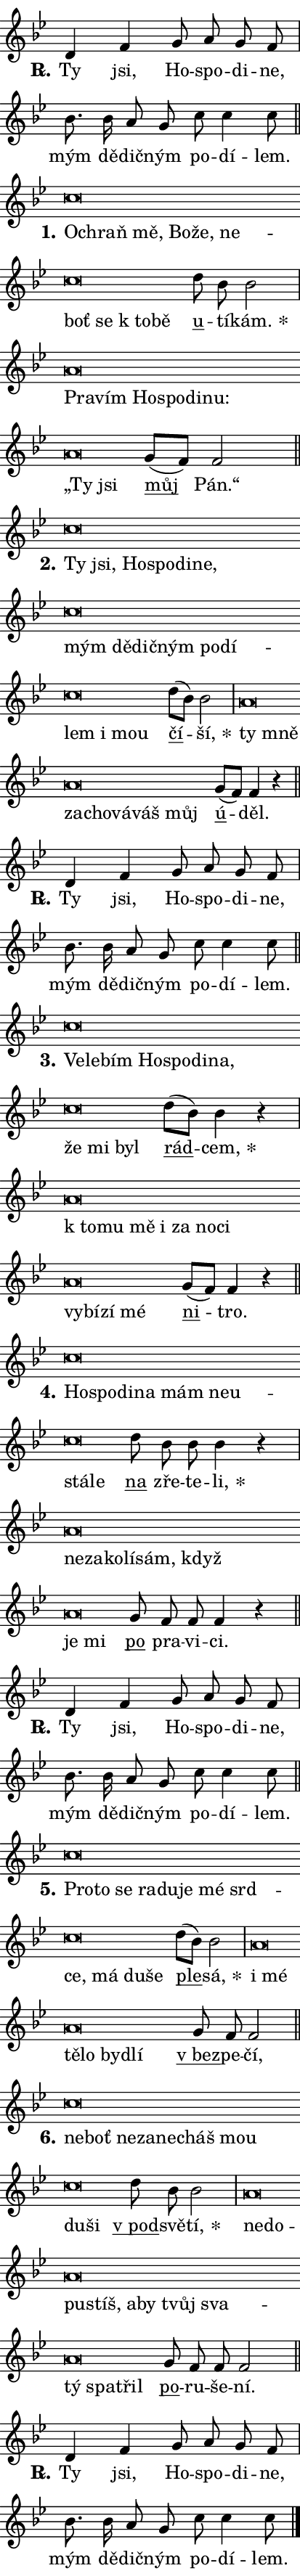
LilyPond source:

\version "2.22.1"
\header { tagline = "" }
\paper {
  indent = 0\cm
  top-margin = 0\cm
  right-margin = 0\cm
  bottom-margin = 0\cm
  left-margin = 0\cm
  paper-width = 7\cm
  page-breaking = #ly:one-page-breaking
  system-system-spacing.basic-distance = #11
  score-system-spacing.basic-distance = #11
  ragged-last = ##f
}


%% Author: Thomas Morley
%% https://lists.gnu.org/archive/html/lilypond-user/2020-05/msg00002.html
#(define (line-position grob)
"Returns position of @var[grob} in current system:
   @code{'start}, if at first time-step
   @code{'end}, if at last time-step
   @code{'middle} otherwise
"
  (let* ((col (ly:item-get-column grob))
         (ln (ly:grob-object col 'left-neighbor))
         (rn (ly:grob-object col 'right-neighbor))
         (col-to-check-left (if (ly:grob? ln) ln col))
         (col-to-check-right (if (ly:grob? rn) rn col))
         (break-dir-left
           (and
             (ly:grob-property col-to-check-left 'non-musical #f)
             (ly:item-break-dir col-to-check-left)))
         (break-dir-right
           (and
             (ly:grob-property col-to-check-right 'non-musical #f)
             (ly:item-break-dir col-to-check-right))))
        (cond ((eqv? 1 break-dir-left) 'start)
              ((eqv? -1 break-dir-right) 'end)
              (else 'middle))))

#(define (tranparent-at-line-position vctor)
  (lambda (grob)
  "Relying on @code{line-position} select the relevant enry from @var{vctor}.
Used to determine transparency,"
    (case (line-position grob)
      ((end) (not (vector-ref vctor 0)))
      ((middle) (not (vector-ref vctor 1)))
      ((start) (not (vector-ref vctor 2))))))

noteHeadBreakVisibility =
#(define-music-function (break-visibility)(vector?)
"Makes @code{NoteHead}s transparent relying on @var{break-visibility}"
#{
  \override NoteHead.transparent =
    #(tranparent-at-line-position break-visibility)
#})

#(define delete-ledgers-for-transparent-note-heads
  (lambda (grob)
    "Reads whether a @code{NoteHead} is transparent.
If so this @code{NoteHead} is removed from @code{'note-heads} from
@var{grob}, which is supposed to be @code{LedgerLineSpanner}.
As a result ledgers are not printed for this @code{NoteHead}"
    (let* ((nhds-array (ly:grob-object grob 'note-heads))
           (nhds-list
             (if (ly:grob-array? nhds-array)
                 (ly:grob-array->list nhds-array)
                 '()))
           ;; Relies on the transparent-property being done before
           ;; Staff.LedgerLineSpanner.after-line-breaking is executed.
           ;; This is fragile ...
           (to-keep
             (remove
               (lambda (nhd)
                 (ly:grob-property nhd 'transparent #f))
               nhds-list)))
      ;; TODO find a better method to iterate over grob-arrays, similiar
      ;; to filter/remove etc for lists
      ;; For now rebuilt from scratch
      (set! (ly:grob-object grob 'note-heads)  '())
      (for-each
        (lambda (nhd)
          (ly:pointer-group-interface::add-grob grob 'note-heads nhd))
        to-keep))))

hideNotes = {
  \noteHeadBreakVisibility #begin-of-line-visible
}
unHideNotes = {
  \noteHeadBreakVisibility #all-visible
}

% work-around for resetting accidentals
% https://lilypond.org/doc/v2.23/Documentation/notation/displaying-rhythms#unmetered-music
cadenzaMeasure = {
  \cadenzaOff
  \partial 1024 s1024
  \cadenzaOn
}

#(define-markup-command (accent layout props text) (markup?)
  "Underline accented syllable"
  (interpret-markup layout props
    #{\markup \override #'(offset . 4.3) \underline { #text }#}))

responsum = \markup \concat {
  "R" \hspace #-1.05 \path #0.1 #'((moveto 0 0.07) (lineto 0.9 0.8)) \hspace #0.05 "."
}

\layout {
    \context {
        \Staff
        \remove "Time_signature_engraver"
        \override LedgerLineSpanner.after-line-breaking = #delete-ledgers-for-transparent-note-heads
    }
    \context {
        \Voice {
            \override NoteHead.output-attributes = #'((class . "notehead"))
            \override Hairpin.height = #0.55
        }
    }
    \context {
        \Lyrics {
            \override StanzaNumber.output-attributes = #'((class . "stanzanumber"))
            \override LyricSpace.minimum-distance = #0.9
            \override LyricText.font-name = #"TeX Gyre Schola"
            \override LyricText.font-size = 1
            \override StanzaNumber.font-name = #"TeX Gyre Schola Bold"
            \override StanzaNumber.font-size = 1
        }
    }
}

% magnetic-lyrics.ily
%
%   written by
%     Jean Abou Samra <jean@abou-samra.fr>
%     Werner Lemberg <wl@gnu.org>
%
%   adapted by
%     Jiri Hon <jiri.hon@gmail.com>
%
% Version 2022-Apr-15

% https://www.mail-archive.com/lilypond-user@gnu.org/msg149350.html

#(define (Left_hyphen_pointer_engraver context)
   "Collect syllable-hyphen-syllable occurrences in lyrics and store
them in properties.  This engraver only looks to the left.  For
example, if the lyrics input is @code{foo -- bar}, it does the
following.

@itemize @bullet
@item
Set the @code{text} property of the @code{LyricHyphen} grob between
@q{foo} and @q{bar} to @code{foo}.

@item
Set the @code{left-hyphen} property of the @code{LyricText} grob with
text @q{foo} to the @code{LyricHyphen} grob between @q{foo} and
@q{bar}.
@end itemize

Use this auxiliary engraver in combination with the
@code{lyric-@/text::@/apply-@/magnetic-@/offset!} hook."
   (let ((hyphen #f)
         (text #f))
     (make-engraver
      (acknowledgers
       ((lyric-syllable-interface engraver grob source-engraver)
        (set! text grob)))
      (end-acknowledgers
       ((lyric-hyphen-interface engraver grob source-engraver)
        ;(when (not (grob::has-interface grob 'lyric-space-interface))
          (set! hyphen grob)));)
      ((stop-translation-timestep engraver)
       (when (and text hyphen)
         (ly:grob-set-object! text 'left-hyphen hyphen))
       (set! text #f)
       (set! hyphen #f)))))

#(define (lyric-text::apply-magnetic-offset! grob)
   "If the space between two syllables is less than the value in
property @code{LyricText@/.details@/.squash-threshold}, move the right
syllable to the left so that it gets concatenated with the left
syllable.

Use this function as a hook for
@code{LyricText@/.after-@/line-@/breaking} if the
@code{Left_@/hyphen_@/pointer_@/engraver} is active."
   (let ((hyphen (ly:grob-object grob 'left-hyphen #f)))
     (when hyphen
       (let ((left-text (ly:spanner-bound hyphen LEFT)))
         (when (grob::has-interface left-text 'lyric-syllable-interface)
           (let* ((common (ly:grob-common-refpoint grob left-text X))
                  (this-x-ext (ly:grob-extent grob common X))
                  (left-x-ext
                   (begin
                     ;; Trigger magnetism for left-text.
                     (ly:grob-property left-text 'after-line-breaking)
                     (ly:grob-extent left-text common X)))
                  ;; `delta` is the gap width between two syllables.
                  (delta (- (interval-start this-x-ext)
                            (interval-end left-x-ext)))
                  (details (ly:grob-property grob 'details))
                  (threshold (assoc-get 'squash-threshold details 0.2)))
             (when (< delta threshold)
               (let* (;; We have to manipulate the input text so that
                      ;; ligatures crossing syllable boundaries are not
                      ;; disabled.  For languages based on the Latin
                      ;; script this is essentially a beautification.
                      ;; However, for non-Western scripts it can be a
                      ;; necessity.
                      (lt (ly:grob-property left-text 'text))
                      (rt (ly:grob-property grob 'text))
                      (is-space (grob::has-interface hyphen 'lyric-space-interface))
                      (space (if is-space " " ""))
                      (space-markup (grob-interpret-markup grob " "))
                      (space-size (interval-length (ly:stencil-extent space-markup X)))
                      (extra-delta (if is-space space-size 0))
                      ;; Append new syllable.
                      (ltrt-space (if (and (string? lt) (string? rt))
                                (string-append lt space rt)
                                (make-concat-markup (list lt space rt))))
                      ;; Right-align `ltrt` to the right side.
                      (ltrt-space-markup (grob-interpret-markup
                               grob
                               (make-translate-markup
                                (cons (interval-length this-x-ext) 0)
                                (make-right-align-markup ltrt-space)))))
                 (begin
                   ;; Don't print `left-text`.
                   (ly:grob-set-property! left-text 'stencil #f)
                   ;; Set text and stencil (which holds all collected
                   ;; syllables so far) and shift it to the left.
                   (ly:grob-set-property! grob 'text ltrt-space)
                   (ly:grob-set-property! grob 'stencil ltrt-space-markup)
                   (ly:grob-translate-axis! grob (- (- delta extra-delta)) X))))))))))


#(define (lyric-hyphen::displace-bounds-first grob)
   ;; Make very sure this callback isn't triggered too early.
   (let ((left (ly:spanner-bound grob LEFT))
         (right (ly:spanner-bound grob RIGHT)))
     (ly:grob-property left 'after-line-breaking)
     (ly:grob-property right 'after-line-breaking)
     (ly:lyric-hyphen::print grob)))

squashThreshold = #0.4

\layout {
  \context {
    \Lyrics
    \consists #Left_hyphen_pointer_engraver
    \override LyricText.after-line-breaking =
      #lyric-text::apply-magnetic-offset!
    \override LyricHyphen.stencil = #lyric-hyphen::displace-bounds-first
    \override LyricText.details.squash-threshold = \squashThreshold
    \override LyricHyphen.minimum-distance = 0
    \override LyricHyphen.minimum-length = \squashThreshold
  }
}

squash = \override LyricText.details.squash-threshold = 9999
unSquash = \override LyricText.details.squash-threshold = \squashThreshold

left = \override LyricText.self-alignment-X = #LEFT
unLeft = \revert LyricText.self-alignment-X

starOffset = #(lambda (grob) 
                (let ((x_offset (ly:self-alignment-interface::aligned-on-x-parent grob)))
                  (if (= x_offset 0) 0 (+ x_offset 1.2))))

star = #(define-music-function (syllable)(string?)
"Append star separator at the end of a syllable"
#{
  \once \override LyricText.X-offset = #starOffset
  \lyricmode { \markup {
    #syllable
    \override #'((font-name . "TeX Gyre Schola Bold")) \hspace #0.2 \lower #0.65 \larger "*"
  } }
#})

starAccent = #(define-music-function (syllable)(string?)
"Append star separator at the end of a syllable and make accent"
#{
  \once \override LyricText.X-offset = #starOffset
  \lyricmode { \markup {
    \accent #syllable
    \override #'((font-name . "TeX Gyre Schola Bold")) \hspace #0.2 \lower #0.65 \larger "*"
  } }
#})

breath = #(define-music-function (syllable)(string?)
"Append breathing indicator at the end of a syllable"
#{
  \lyricmode { \markup { #syllable "+" } }
#})

optionalBreath = #(define-music-function (syllable)(string?)
"Append optional breathing indicator at the end of a syllable"
#{
  \lyricmode { \markup { #syllable "(+)" } }
#})


\score {
    <<
        \new Voice = "melody" { \cadenzaOn \key bes \major \relative { d'4 f g8 a g f \cadenzaMeasure \bar "|" bes8. bes16 a8 g \bar "" c c4 c8 \cadenzaMeasure \bar "||" \break }
\relative { c''\breve*1/16 \hideNotes \breve*1/16 \bar "" \breve*1/16 \bar "" \breve*1/16 \bar "" \breve*1/16 \bar "" \breve*1/16 \bar "" \breve*1/16 \bar "" \breve*1/16 \bar "" \breve*1/16 \breve*1/16 \bar "" \unHideNotes \bar "" d8 bes bes2 \cadenzaMeasure \bar "|" a\breve*1/16 \hideNotes \breve*1/16 \bar "" \breve*1/16 \bar "" \breve*1/16 \bar "" \breve*1/16 \bar "" \breve*1/16 \bar "" \breve*1/16 \breve*1/16 \bar "" \unHideNotes \bar "" g8[( f)] f2 \cadenzaMeasure \bar "||" \break }
\relative { c''\breve*1/16 \hideNotes \breve*1/16 \bar "" \breve*1/16 \bar "" \breve*1/16 \bar "" \breve*1/16 \bar "" \breve*1/16 \bar "" \breve*1/16 \bar "" \breve*1/16 \bar "" \breve*1/16 \bar "" \breve*1/16 \bar "" \breve*1/16 \bar "" \breve*1/16 \bar "" \breve*1/16 \bar "" \breve*1/16 \breve*1/16 \bar "" \unHideNotes \bar "" d8[( bes)] bes2 \cadenzaMeasure \bar "|" a\breve*1/16 \hideNotes \breve*1/16 \bar "" \breve*1/16 \bar "" \breve*1/16 \bar "" \breve*1/16 \bar "" \breve*1/16 \breve*1/16 \bar "" \unHideNotes \bar "" g8[( f)] f4 r \cadenzaMeasure \bar "||" \break }
\relative { d'4 f g8 a g f \cadenzaMeasure \bar "|" bes8. bes16 a8 g \bar "" c c4 c8 \cadenzaMeasure \bar "||" \break }
\relative { c''\breve*1/16 \hideNotes \breve*1/16 \bar "" \breve*1/16 \bar "" \breve*1/16 \bar "" \breve*1/16 \bar "" \breve*1/16 \bar "" \breve*1/16 \bar "" \breve*1/16 \bar "" \breve*1/16 \breve*1/16 \bar "" \unHideNotes \bar "" d8[( bes)] bes4 r \cadenzaMeasure \bar "|" a\breve*1/16 \hideNotes \breve*1/16 \bar "" \breve*1/16 \bar "" \breve*1/16 \bar "" \breve*1/16 \bar "" \breve*1/16 \bar "" \breve*1/16 \bar "" \breve*1/16 \bar "" \breve*1/16 \bar "" \breve*1/16 \breve*1/16 \bar "" \unHideNotes \bar "" g8[( f)] f4 r \cadenzaMeasure \bar "||" \break }
\relative { c''\breve*1/16 \hideNotes \breve*1/16 \bar "" \breve*1/16 \bar "" \breve*1/16 \bar "" \breve*1/16 \bar "" \breve*1/16 \bar "" \breve*1/16 \bar "" \breve*1/16 \breve*1/16 \bar "" \unHideNotes \bar "" d8 bes bes bes4 r \cadenzaMeasure \bar "|" a\breve*1/16 \hideNotes \breve*1/16 \bar "" \breve*1/16 \bar "" \breve*1/16 \bar "" \breve*1/16 \bar "" \breve*1/16 \bar "" \breve*1/16 \breve*1/16 \bar "" \unHideNotes \bar "" g8 f f f4 r \cadenzaMeasure \bar "||" \break }
\relative { d'4 f g8 a g f \cadenzaMeasure \bar "|" bes8. bes16 a8 g \bar "" c c4 c8 \cadenzaMeasure \bar "||" \break }
\relative { c''\breve*1/16 \hideNotes \breve*1/16 \bar "" \breve*1/16 \bar "" \breve*1/16 \bar "" \breve*1/16 \bar "" \breve*1/16 \bar "" \breve*1/16 \bar "" \breve*1/16 \bar "" \breve*1/16 \bar "" \breve*1/16 \bar "" \breve*1/16 \breve*1/16 \bar "" \unHideNotes \bar "" d8[( bes)] bes2 \cadenzaMeasure \bar "|" a\breve*1/16 \hideNotes \breve*1/16 \bar "" \breve*1/16 \bar "" \breve*1/16 \bar "" \breve*1/16 \breve*1/16 \bar "" \unHideNotes \bar "" g8 f f2 \cadenzaMeasure \bar "||" \break }
\relative { c''\breve*1/16 \hideNotes \breve*1/16 \bar "" \breve*1/16 \bar "" \breve*1/16 \bar "" \breve*1/16 \bar "" \breve*1/16 \bar "" \breve*1/16 \bar "" \breve*1/16 \breve*1/16 \bar "" \unHideNotes \bar "" d8 bes bes2 \cadenzaMeasure \bar "|" a\breve*1/16 \hideNotes \breve*1/16 \bar "" \breve*1/16 \bar "" \breve*1/16 \bar "" \breve*1/16 \bar "" \breve*1/16 \bar "" \breve*1/16 \bar "" \breve*1/16 \bar "" \breve*1/16 \bar "" \breve*1/16 \breve*1/16 \bar "" \unHideNotes \bar "" g8 f f f2 \cadenzaMeasure \bar "||" \break }
\relative { d'4 f g8 a g f \cadenzaMeasure \bar "|" bes8. bes16 a8 g \bar "" c c4 c8 \cadenzaMeasure \bar "||" \break } \bar "|." }
        \new Lyrics \lyricsto "melody" { \lyricmode { \set stanza = \responsum
Ty jsi, Ho -- spo -- di -- ne, mým dě -- dič -- ným po -- dí -- lem.
\set stanza = "1."
\left O -- \squash chraň mě, Bo -- že, ne -- boť se "k to" -- bě \unLeft \unSquash \markup \accent u -- tí -- \star kám. \left Pra -- \squash vím Ho -- spo -- di -- nu: „Ty jsi \unLeft \unSquash \markup \accent můj Pán.“
\set stanza = "2."
\left Ty \squash jsi, Ho -- spo -- di -- ne, mým dě -- dič -- ným po -- dí -- lem i mou \unLeft \unSquash \markup \accent čí -- \star ší, \left ty \squash mně za -- cho -- vá -- váš můj \unLeft \unSquash \markup \accent ú -- děl.
\set stanza = \responsum
Ty jsi, Ho -- spo -- di -- ne, mým dě -- dič -- ným po -- dí -- lem.
\set stanza = "3."
\left Ve -- \squash le -- bím Ho -- spo -- di -- na, že mi byl \unLeft \unSquash \markup \accent rád -- \star cem, \left "k to" -- \squash mu mě i za no -- ci vy -- bí -- zí mé \unLeft \unSquash \markup \accent ni -- tro.
\set stanza = "4."
\left Ho -- \squash spo -- di -- na mám ne -- u -- stá -- le \unLeft \unSquash \markup \accent na zře -- te -- \star li, \left ne -- \squash za -- ko -- lí -- sám, když je mi \unLeft \unSquash \markup \accent po pra -- vi -- ci.
\set stanza = \responsum
Ty jsi, Ho -- spo -- di -- ne, mým dě -- dič -- ným po -- dí -- lem.
\set stanza = "5."
\left Pro -- \squash to se ra -- du -- je mé srd -- ce, má du -- še \unLeft \unSquash \markup \accent ple -- \star sá, \left i \squash mé tě -- lo by -- dlí \unLeft \unSquash \markup \accent "v bez" -- pe -- čí,
\set stanza = "6."
\left ne -- \squash boť ne -- za -- ne -- cháš mou du -- ši \unLeft \unSquash \markup \accent "v pod" -- svě -- \star tí, \left ne -- \squash do -- pu -- stíš, a -- by tvůj sva -- tý spa -- třil \unLeft \unSquash \markup \accent po -- ru -- še -- ní.
\set stanza = \responsum
Ty jsi, Ho -- spo -- di -- ne, mým dě -- dič -- ným po -- dí -- lem. } }
    >>
    \layout {}
}
